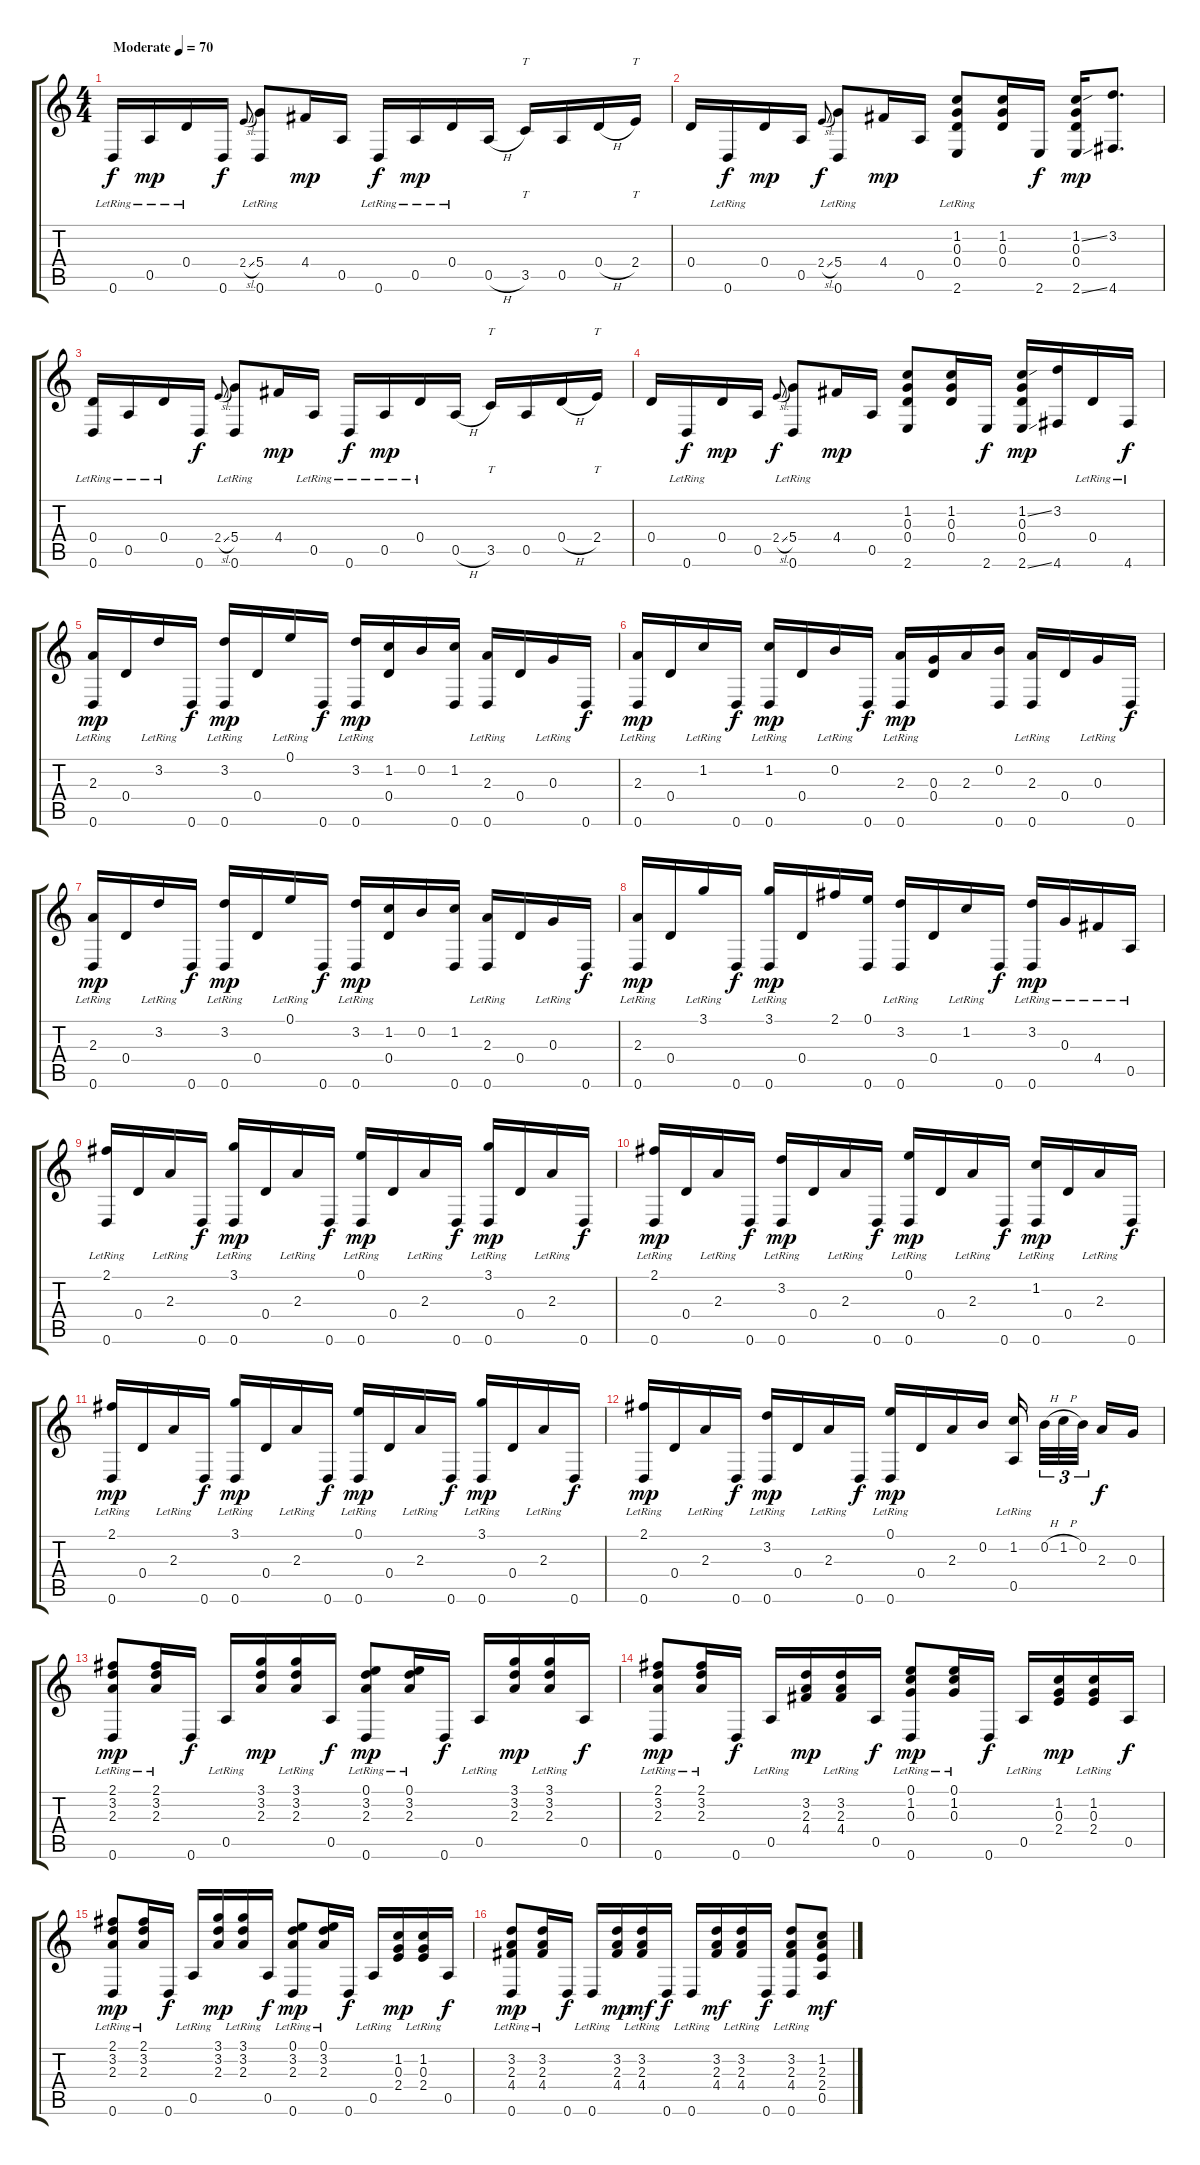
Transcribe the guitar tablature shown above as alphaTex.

\track "" {instrument acousticguitarsteel}
\staff {score tabs}
\tuning (E4 B3 G3 D3 A2 D2) {hide}
\ts (4 4)
\tempo (70 "Moderate")
\clef g2
\ks c
0.6{lr}.16{dy f instrument acousticguitarsteel} 0.5{lr}.16{dy mp} 0.4{lr}.16 0.6.16{dy f} 2.4{sl}.8{gr onbeat} (5.4 0.6{lr}).8 4.4.16{dy mp} 0.5.16 0.6{lr}.16{dy f} 0.5{lr}.16{dy mp} 0.4{lr}.16 0.5{h}.16 3.5.16{tt} 0.5.16 0.4{h}.16 2.4.16{tt} |
0.4.16 0.6{lr}.16{dy f} 0.4.16{dy mp} 0.5.16 2.4{sl}.8{gr onbeat dy f} (5.4 0.6{lr}).8 4.4.16{dy mp} 0.5.16 (1.2 0.3 0.4 2.6{lr}).8 (1.2 0.3 0.4).16 2.6.16{dy f} (1.2{ss} 0.3 0.4 2.6{ss}).16{dy mp} (3.2 4.6).8{d} |
(0.4 0.6{lr}).16 0.5{lr}.16 0.4{lr}.16 0.6.16{dy f} 2.4{sl}.8{gr onbeat} (5.4 0.6{lr}).8 4.4.16{dy mp} 0.5{lr}.16 0.6{lr}.16{dy f} 0.5{lr}.16{dy mp} 0.4{lr}.16 0.5{h}.16 3.5.16{tt} 0.5.16 0.4{h}.16 2.4.16{tt} |
0.4.16 0.6{lr}.16{dy f} 0.4.16{dy mp} 0.5.16 2.4{sl}.8{gr onbeat dy f} (5.4 0.6{lr}).8 4.4.16{dy mp} 0.5.16 (1.2 0.3 0.4 2.6).8 (1.2 0.3 0.4).16 2.6.16{dy f} (1.2{ss} 0.3 0.4 2.6{ss}).16{dy mp} (3.2 4.6).16 0.4{lr}.16 4.6{lr}.16{dy f} |
(2.3{lr} 0.6{lr}).16{dy mp} 0.4.16 3.2{lr}.16 0.6.16{dy f} (3.2{lr} 0.6{lr}).16{dy mp} 0.4.16 0.1{lr}.16 0.6.16{dy f} (3.2 0.6{lr}).16{dy mp} (1.2 0.4).16 0.2.16 (1.2 0.6).16 (2.3{lr} 0.6{lr}).16 0.4.16 0.3{lr}.16 0.6.16{dy f} |
(2.3{lr} 0.6{lr}).16{dy mp} 0.4.16 1.2{lr}.16 0.6.16{dy f} (1.2{lr} 0.6{lr}).16{dy mp} 0.4.16 0.2{lr}.16 0.6.16{dy f} (2.3 0.6{lr}).16{dy mp} (0.3 0.4).16 2.3.16 (0.2 0.6).16 (2.3{lr} 0.6{lr}).16 0.4.16 0.3{lr}.16 0.6.16{dy f} |
(2.3{lr} 0.6{lr}).16{dy mp} 0.4.16 3.2{lr}.16 0.6.16{dy f} (3.2{lr} 0.6{lr}).16{dy mp} 0.4.16 0.1{lr}.16 0.6.16{dy f} (3.2 0.6{lr}).16{dy mp} (1.2 0.4).16 0.2.16 (1.2 0.6).16 (2.3{lr} 0.6{lr}).16 0.4.16 0.3{lr}.16 0.6.16{dy f} |
(2.3{lr} 0.6{lr}).16{dy mp} 0.4.16 3.1{lr}.16 0.6.16{dy f} (3.1{lr} 0.6{lr}).16{dy mp} 0.4.16 2.1.16 (0.1 0.6).16 (3.2{lr} 0.6{lr}).16 0.4.16 1.2{lr}.16 0.6.16{dy f} (3.2{lr} 0.6{lr}).16{dy mp} 0.3{lr}.16 4.4{lr}.16 0.5{lr}.16 |
(2.1{lr} 0.6{lr}).16 0.4.16 2.3{lr}.16 0.6.16{dy f} (3.1{lr} 0.6{lr}).16{dy mp} 0.4.16 2.3{lr}.16 0.6.16{dy f} (0.1{lr} 0.6{lr}).16{dy mp} 0.4.16 2.3{lr}.16 0.6.16{dy f} (3.1{lr} 0.6{lr}).16{dy mp} 0.4.16 2.3{lr}.16 0.6.16{dy f} |
(2.1{lr} 0.6{lr}).16{dy mp} 0.4.16 2.3{lr}.16 0.6.16{dy f} (3.2{lr} 0.6{lr}).16{dy mp} 0.4.16 2.3{lr}.16 0.6.16{dy f} (0.1{lr} 0.6{lr}).16{dy mp} 0.4.16 2.3{lr}.16 0.6.16{dy f} (1.2{lr} 0.6{lr}).16{dy mp} 0.4.16 2.3{lr}.16 0.6.16{dy f} |
(2.1{lr} 0.6{lr}).16{dy mp} 0.4.16 2.3{lr}.16 0.6.16{dy f} (3.1{lr} 0.6{lr}).16{dy mp} 0.4.16 2.3{lr}.16 0.6.16{dy f} (0.1{lr} 0.6{lr}).16{dy mp} 0.4.16 2.3{lr}.16 0.6.16{dy f} (3.1{lr} 0.6{lr}).16{dy mp} 0.4.16 2.3{lr}.16 0.6.16{dy f} |
(2.1{lr} 0.6{lr}).16{dy mp} 0.4.16 2.3{lr}.16 0.6.16{dy f} (3.2{lr} 0.6{lr}).16{dy mp} 0.4.16 2.3{lr}.16 0.6.16{dy f} (0.1{lr} 0.6{lr}).16{dy mp} 0.4.16 2.3.16 0.2.16 (1.2 0.5{lr}).16{beam splitsecondary} 0.2{h}.32{tu (3 2)} 1.2{h}.32{tu (3 2)} 0.2.32{tu (3 2) beam splitsecondary} 2.3.16{dy f} 0.3.16 |
(2.1 3.2 2.3 0.6{lr}).8{dy mp} (2.1{lr} 3.2{lr} 2.3{lr}).16 0.6.16{dy f} 0.5{lr}.16 (3.1 3.2 2.3).16{dy mp} (3.1{lr} 3.2{lr} 2.3{lr}).16 0.5.16{dy f} (0.1 3.2 2.3 0.6{lr}).8{dy mp} (0.1{lr} 3.2{lr} 2.3{lr}).16 0.6.16{dy f} 0.5{lr}.16 (3.1 3.2 2.3).16{dy mp} (3.1{lr} 3.2{lr} 2.3{lr}).16 0.5.16{dy f} |
(2.1 3.2 2.3 0.6{lr}).8{dy mp} (2.1{lr} 3.2{lr} 2.3{lr}).16 0.6.16{dy f} 0.5{lr}.16 (3.2 2.3 4.4).16{dy mp} (3.2{lr} 2.3{lr} 4.4{lr}).16 0.5.16{dy f} (0.1 1.2 0.3 0.6{lr}).8{dy mp} (0.1{lr} 1.2{lr} 0.3{lr}).16 0.6.16{dy f} 0.5{lr}.16 (1.2 0.3 2.4).16{dy mp} (1.2{lr} 0.3{lr} 2.4{lr}).16 0.5.16{dy f} |
(2.1 3.2 2.3 0.6{lr}).8{dy mp} (2.1{lr} 3.2{lr} 2.3{lr}).16 0.6.16{dy f} 0.5{lr}.16 (3.1 3.2 2.3).16{dy mp} (3.1{lr} 3.2{lr} 2.3{lr}).16 0.5.16{dy f} (0.1 3.2 2.3 0.6{lr}).8{dy mp} (0.1{lr} 3.2{lr} 2.3{lr}).16 0.6.16{dy f} 0.5{lr}.16 (1.2 0.3 2.4).16{dy mp} (1.2{lr} 0.3{lr} 2.4{lr}).16 0.5.16{dy f} |
(3.2 2.3 4.4 0.6{lr}).8{dy mp} (3.2{lr} 2.3{lr} 4.4{lr}).16 0.6.16{dy f} 0.6{lr}.16 (3.2 2.3 4.4).16{dy mp} (3.2{lr} 2.3{lr} 4.4{lr}).16{dy mf} 0.6.16{dy f} 0.6{lr}.16 (3.2 2.3 4.4).16{dy mf} (3.2{lr} 2.3{lr} 4.4{lr}).16 0.6.16{dy f} (3.2 2.3 4.4 0.6{lr}).8 (1.2 2.3 2.4 0.5).8{dy mf}
